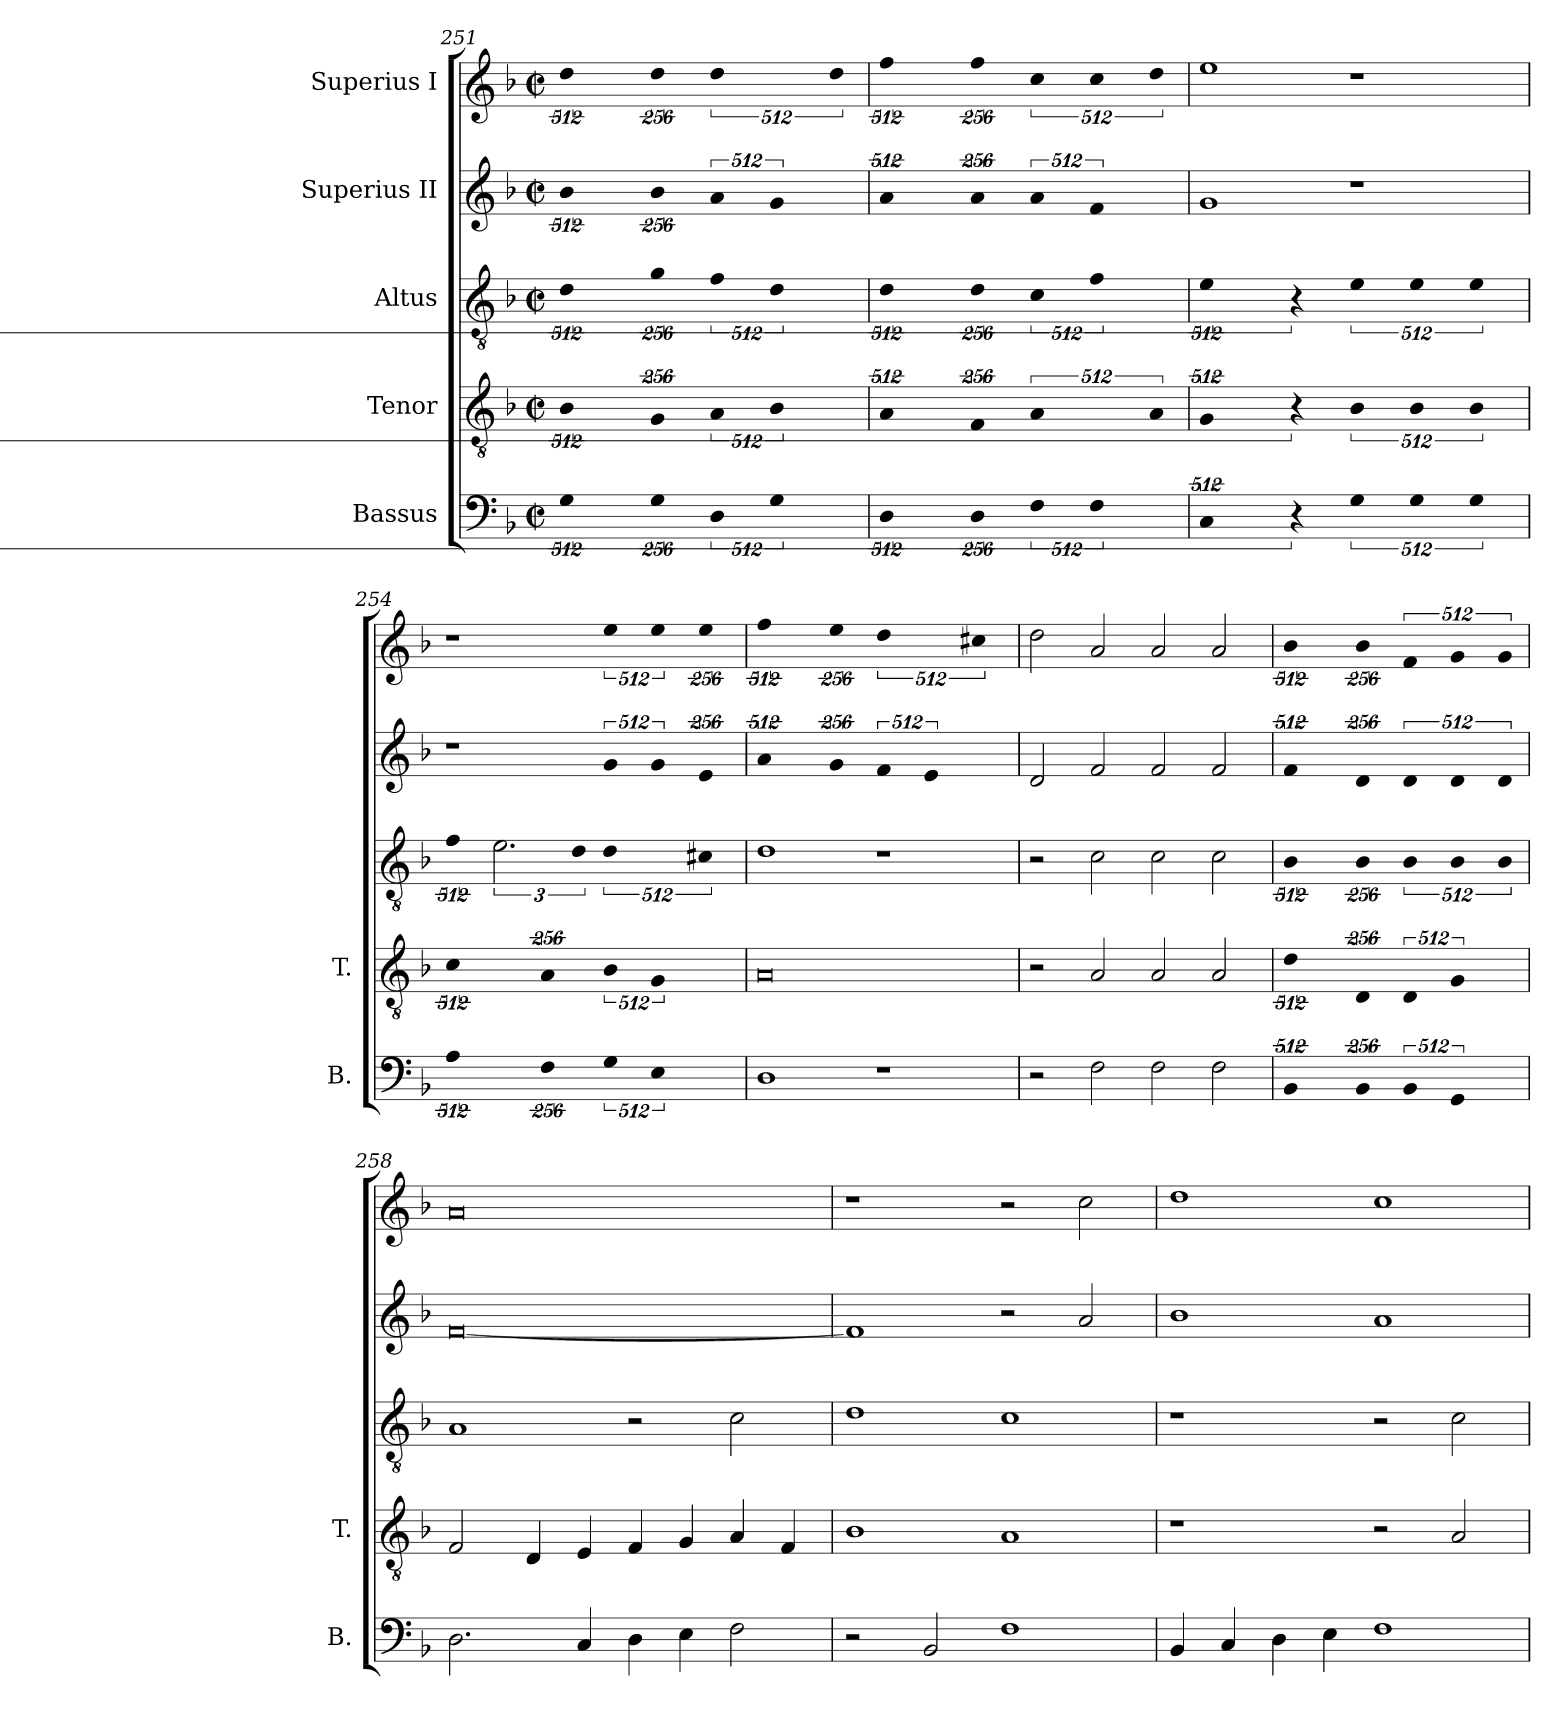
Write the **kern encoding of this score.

**kern	**kern	**kern	**kern	**kern
*part5	*part4	*part3	*part2	*part1
*staff5	*staff4	*staff3	*staff2	*staff1
*I"Bassus	*I"Tenor	*I"Altus	*I"Superius II	*I"Superius I
*I'B.	*I'T.	*	*	*
!!LO:LB:g=z
*clefF4	*clefGv2	*clefGv2	*clefG2	*clefG2
*	*ITrd7c12	*ITrd7c12	*	*
*k[b-]	*k[b-]	*k[b-]	*k[b-]	*k[b-]
*F:	*F:	*F:	*F:	*F:
*M2/2	*M2/2	*M2/2	*M2/2	*M2/2
*met(c|)	*met(c|)	*met(c|)	*met(c|)	*met(c|)
=251	=251	=251	=251	=251
!LO:N:vis=1	!LO:N:vis=1	!LO:N:vis=1	!LO:N:vis=1	!LO:N:vis=1
512%341Gi	512%341BB-i	512%341Di	512%341b-i	512%341ddi
!LO:N:vis=2	!LO:N:vis=2	!LO:N:vis=2	!LO:N:vis=2	!LO:N:vis=2
512%171Gi\	512%171GGi/	512%171Gi\	512%171b-i\	512%171ddi\
!LO:N:vis=2	!LO:N:vis=2	!LO:N:vis=2	!LO:N:vis=2	!LO:N:vis=1
1024%341Di\	1024%341AAi/	1024%341Fi\	1024%341ai/	512%341ddi
!LO:N:vis=1	!LO:N:vis=1	!LO:N:vis=1	!LO:N:vis=1	!
1024%683Gi	1024%683BB-i	1024%683Di	1024%683gi	.
!	!	!	!	!LO:N:vis=2
.	.	.	.	512%171ddi\
=252	=252	=252	=252	=252
!LO:N:vis=1	!LO:N:vis=1	!LO:N:vis=1	!LO:N:vis=1	!LO:N:vis=1
512%341Di	512%341AAi	512%341Di	512%341ai	512%341ffi
!LO:N:vis=2	!LO:N:vis=2	!LO:N:vis=2	!LO:N:vis=2	!LO:N:vis=2
512%171Di\	512%171FFi/	512%171Di\	512%171ai/	512%171ffi\
!LO:N:vis=2	!LO:N:vis=1	!LO:N:vis=2	!LO:N:vis=2	!LO:N:vis=2
1024%341Fi\	512%341AAi	1024%341Ci\	1024%341ai/	1024%341cci\
!LO:N:vis=1	!	!LO:N:vis=1	!LO:N:vis=1	!LO:N:vis=2
1024%683Fi	.	1024%683Fi	1024%683fi	1024%341cci\
!	!LO:N:vis=2	!	!	!LO:N:vis=2
.	512%171AAi/	.	.	512%171ddi\
=253	=253	=253	=253	=253
!LO:N:vis=1	!LO:N:vis=1	!LO:N:vis=1	!	!
512%341Ci	512%341GGi	512%341Ei	1gi	1eei
!LO:N:vis=2	!LO:N:vis=2	!LO:N:vis=2	!	!
512%171r	512%171r	512%171r	.	.
!LO:N:vis=2	!LO:N:vis=2	!LO:N:vis=2	!	!
1024%341Gi\	1024%341BB-i\	1024%341Ei\	1r	1r
!LO:N:vis=2	!LO:N:vis=2	!LO:N:vis=2	!	!
1024%341Gi\	1024%341BB-i\	1024%341Ei\	.	.
!LO:N:vis=2	!LO:N:vis=2	!LO:N:vis=2	!	!
512%171Gi\	512%171BB-i\	512%171Ei\	.	.
=254	=254	=254	=254	=254
!LO:N:vis=1	!LO:N:vis=1	!LO:N:vis=2	!	!
512%341Ai	512%341Ci	1024%341Fi\	1r	1r
.	.	3.Ei\	.	.
!LO:N:vis=2	!LO:N:vis=2	!	!	!
512%171Fi\	512%171AAi/	.	.	.
!	!	!LO:N:vis=4	!	!
.	.	1024%171Di\	.	.
!LO:N:vis=2	!LO:N:vis=2	!LO:N:vis=1	!LO:N:vis=2	!LO:N:vis=2
1024%341Gi\	1024%341BB-i\	512%341Di	1024%341gi/	1024%341eei\
!LO:N:vis=1	!LO:N:vis=1	!	!LO:N:vis=2	!LO:N:vis=2
1024%683Ei	1024%683GGi	.	1024%341gi/	1024%341eei\
!	!	!LO:N:vis=2	!LO:N:vis=2	!LO:N:vis=2
.	.	512%171C#Xi\	512%171ei/	512%171eei\
=255	=255	=255	=255	=255
!	!	!	!LO:N:vis=1	!LO:N:vis=1
1Di	0AAi	1Di	512%341ai	512%341ffi
!	!	!	!LO:N:vis=2	!LO:N:vis=2
.	.	.	512%171gi/	512%171eei\
!	!	!	!LO:N:vis=2	!LO:N:vis=1
1r	.	1r	1024%341fi/	512%341ddi
!	!	!	!LO:N:vis=1	!
.	.	.	1024%683ei	.
!	!	!	!	!LO:N:vis=2
.	.	.	.	512%171cc#Xi\
!!LO:PB:g=z
=256	=256	=256	=256	=256
2r	2r	2r	2di/	2ddi\
2Fi\	2AAi/	2Ci\	2fi/	2ai/
2Fi\	2AAi/	2Ci\	2fi/	2ai/
2Fi\	2AAi/	2Ci\	2fi/	2ai/
=257	=257	=257	=257	=257
!LO:N:vis=1	!LO:N:vis=1	!LO:N:vis=1	!LO:N:vis=1	!LO:N:vis=1
512%341BB-i	512%341Di	512%341BB-i	512%341fi	512%341b-i
!LO:N:vis=2	!LO:N:vis=2	!LO:N:vis=2	!LO:N:vis=2	!LO:N:vis=2
512%171BB-i/	512%171DDi/	512%171BB-i\	512%171di/	512%171b-i\
!LO:N:vis=2	!LO:N:vis=2	!LO:N:vis=2	!LO:N:vis=2	!LO:N:vis=2
1024%341BB-i/	1024%341DDi/	1024%341BB-i\	1024%341di/	1024%341fi/
!LO:N:vis=1	!LO:N:vis=1	!LO:N:vis=2	!LO:N:vis=2	!LO:N:vis=2
1024%683GGi	1024%683GGi	1024%341BB-i\	1024%341di/	1024%341gi/
!	!	!LO:N:vis=2	!LO:N:vis=2	!LO:N:vis=2
.	.	512%171BB-i\	512%171di/	512%171gi/
=258	=258	=258	=258	=258
2.Di\	2FFi/	1AAi	[<0fi	0ai
.	4DDi/	.	.	.
4Ci/	4EEi/	.	.	.
4Di\	4FFi/	2r	.	.
4Ei\	4GGi/	.	.	.
2Fi\	4AAi/	2Ci\	.	.
.	4FFi/	.	.	.
=259	=259	=259	=259	=259
2r	1BB-i	1Di	1fi]	1r
2BB-i/	.	.	.	.
1Fi	1AAi	1Ci	2r	2r
.	.	.	2ai/	2cci\
=260	=260	=260	=260	=260
4BB-i/	1r	1r	1b-i	1ddi
4Ci/	.	.	.	.
4Di\	.	.	.	.
4Ei\	.	.	.	.
1Fi	2r	2r	1ai	1cci
.	2AAi/	2Ci\	.	.
=	=	=	=	=
*-	*-	*-	*-	*-
